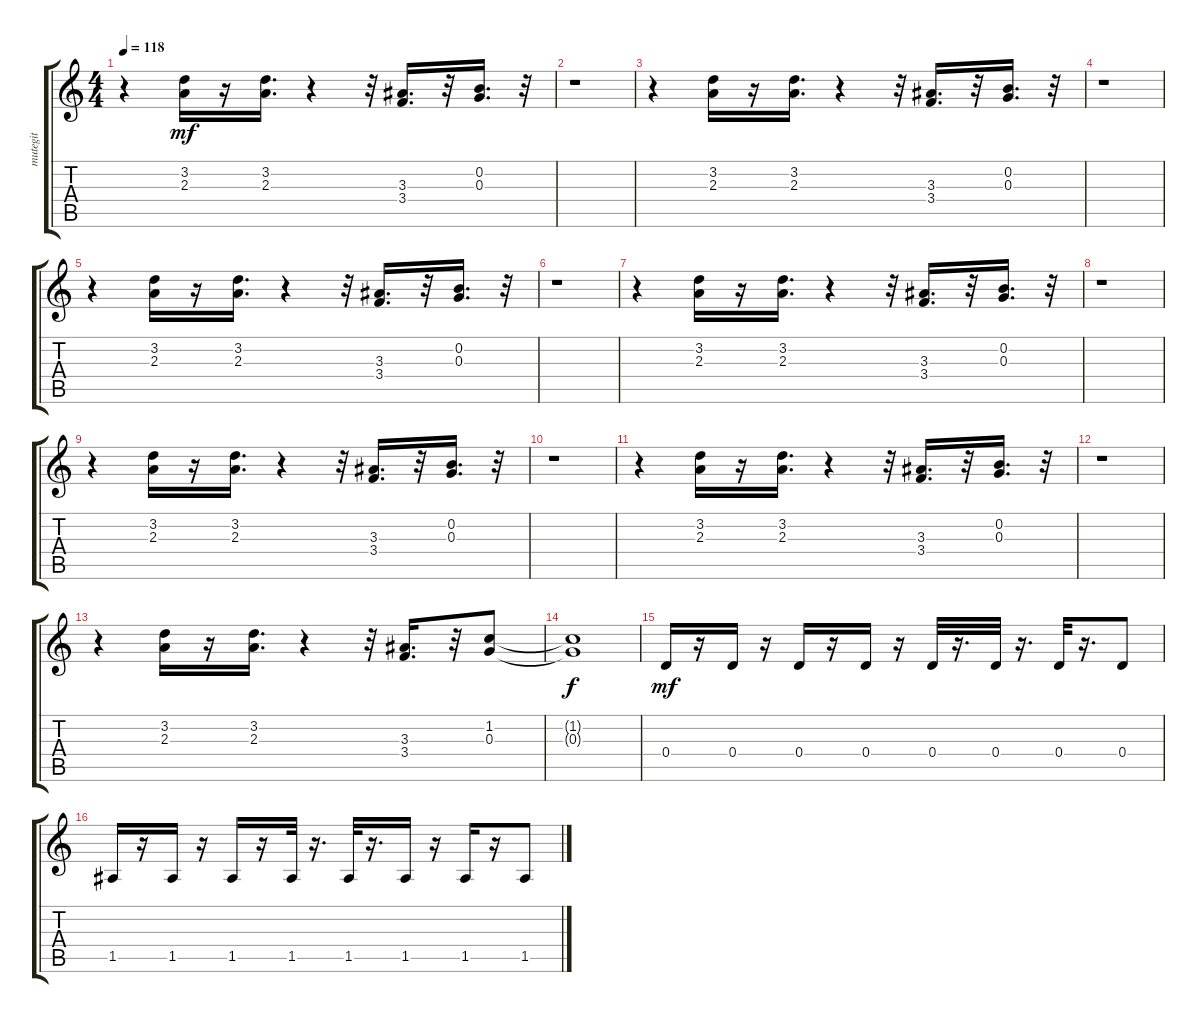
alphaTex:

\track ("mutegit" "mutegit") {instrument electricguitarmuted}
\staff {score tabs}
\tuning (E4 B3 G3 D3 A2 E2) {hide}
\ts (4 4)
\tempo 118
\clef g2
\ks c
r.4{dy mf} (3.2 2.3).16 r.16 (3.2 2.3).16{d} r.4 r.32 (3.3 3.4).16{d} r.32 (0.2 0.3).16{d} r.32 |
r.1 |
r.4 (3.2 2.3).16 r.16 (3.2 2.3).16{d} r.4 r.32 (3.3 3.4).16{d} r.32 (0.2 0.3).16{d} r.32 |
r.1 |
r.4 (3.2 2.3).16 r.16 (3.2 2.3).16{d} r.4 r.32 (3.3 3.4).16{d} r.32 (0.2 0.3).16{d} r.32 |
r.1 |
r.4 (3.2 2.3).16 r.16 (3.2 2.3).16{d} r.4 r.32 (3.3 3.4).16{d} r.32 (0.2 0.3).16{d} r.32 |
r.1 |
r.4 (3.2 2.3).16 r.16 (3.2 2.3).16{d} r.4 r.32 (3.3 3.4).16{d} r.32 (0.2 0.3).16{d} r.32 |
r.1 |
r.4 (3.2 2.3).16 r.16 (3.2 2.3).16{d} r.4 r.32 (3.3 3.4).16{d} r.32 (0.2 0.3).16{d} r.32 |
r.1 |
r.4 (3.2 2.3).16 r.16 (3.2 2.3).16{d} r.4 r.32 (3.3 3.4).16{d} r.32 (1.2 0.3).8 |
(1.2{t} 0.3{t}).1{dy f} |
0.4.16{dy mf} r.16 0.4.16 r.16 0.4.16 r.16 0.4.16 r.16 0.4.32 r.16{d} 0.4.32 r.16{d} 0.4.32 r.16{d} 0.4.8 |
1.5.16 r.16 1.5.16 r.16 1.5.16 r.16 1.5.32 r.16{d} 1.5.32 r.16{d} 1.5.16 r.16 1.5.16 r.16 1.5.8
